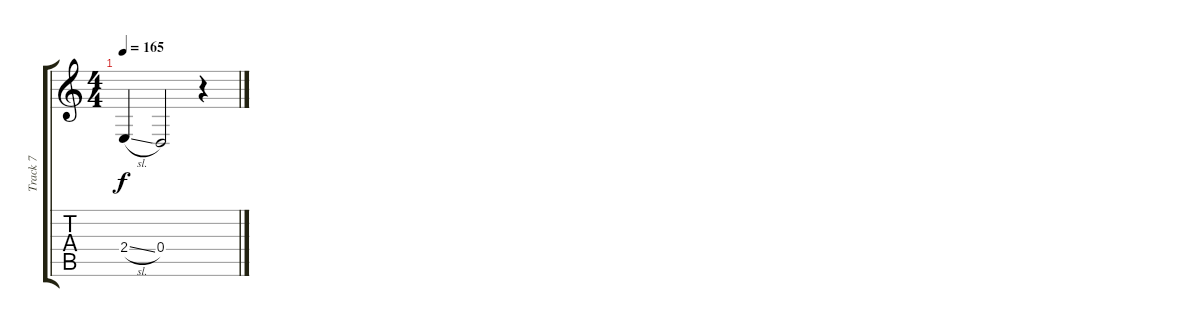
\track ("Track 7" "Track 7") {instrument tenorsax}
\staff {score tabs}
\tuning (E4 B3 G3 D3 A2 E2) {hide}
\ts (4 4)
\tempo 165
\clef g2
\ks c
2.4{sl}.4{dy f} 0.4.2 r.4
